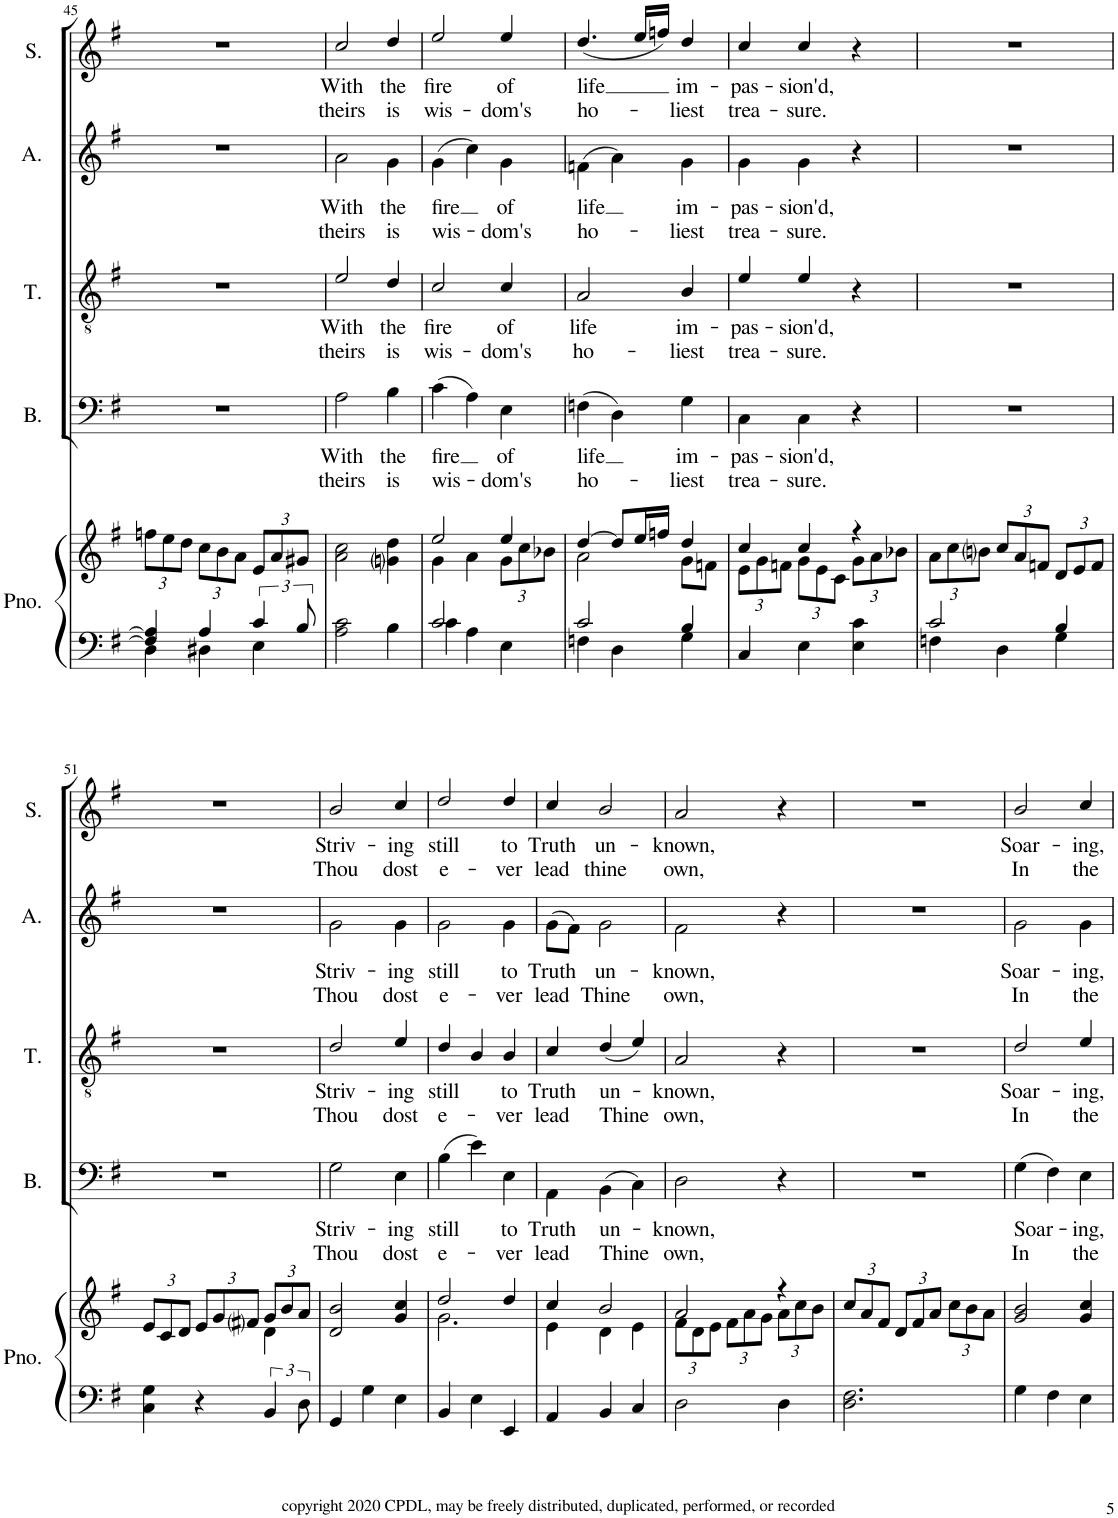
**kern	**kern	**kern	**text	**text	**kern	**text	**text	**kern	**text	**text	**kern	**text	**text
*part5	*part5	*part4	*part4	*part4	*part3	*part3	*part3	*part2	*part2	*part2	*part1	*part1	*part1
*staff6	*staff5	*staff4	*staff4	*staff4	*staff3	*staff3	*staff3	*staff2	*staff2	*staff2	*staff1	*staff1	*staff1
*I"Piano	*	*I"Bass	*	*	*I"Tenor	*	*	*I"Alto	*	*	*I"Soprano	*	*
*I'Pno.	*	*I'B.	*	*	*I'T.	*	*	*I'A.	*	*	*I'S.	*	*
!!LO:PB:g=z
*clefF4	*clefG2	*clefF4	*	*	*clefGv2	*	*	*clefG2	*	*	*clefG2	*	*
*k[f#]	*k[f#]	*k[f#]	*	*	*k[f#]	*	*	*k[f#]	*	*	*k[f#]	*	*
*G:	*G:	*G:	*	*	*G:	*	*	*G:	*	*	*G:	*	*
*M3/4	*M3/4	*M3/4	*	*	*M3/4	*	*	*M3/4	*	*	*M3/4	*	*
=45	=45	=45	=45	=45	=45	=45	=45	=45	=45	=45	=45	=45	=45
*^	*	*	*	*	*	*	*	*	*	*	*	*	*
*	*	*Xbrackettup	*	*	*	*	*	*	*	*	*	*	*	*
4F/] 4A/]	4D\	12ffn\L	2.r	.	.	2.r	.	.	2.r	.	.	2.r	.	.
.	.	12ee\	.	.	.	.	.	.	.	.	.	.	.	.
.	.	12dd\J	.	.	.	.	.	.	.	.	.	.	.	.
4A/	4D#X\	12cc\L	.	.	.	.	.	.	.	.	.	.	.	.
.	.	12b\	.	.	.	.	.	.	.	.	.	.	.	.
.	.	12a\J	.	.	.	.	.	.	.	.	.	.	.	.
6c/	4E\	12e/L	.	.	.	.	.	.	.	.	.	.	.	.
.	.	12a/	.	.	.	.	.	.	.	.	.	.	.	.
12B/	.	12g#X/J	.	.	.	.	.	.	.	.	.	.	.	.
*v	*v	*	*	*	*	*	*	*	*	*	*	*	*	*
=46	=46	=46	=46	=46	=46	=46	=46	=46	=46	=46	=46	=46	=46
!	!	!	!LO:LY:b	!LO:LY:b	!	!LO:LY:b	!LO:LY:b	!	!LO:LY:b	!LO:LY:b	!	!LO:LY:b	!LO:LY:b
2A\ 2c\	2a\ 2cc\	2A\	With	theirs	2e/	With	theirs	2a\	With	theirs	2cc/	With	theirs
!	!	!	!LO:LY:b	!LO:LY:b	!	!LO:LY:b	!LO:LY:b	!	!LO:LY:b	!LO:LY:b	!	!LO:LY:b	!LO:LY:b
4B\	4gni\ 4dd\	4B\	the	is	4d/	the	is	4g\	the	is	4dd/	the	is
=47	=47	=47	=47	=47	=47	=47	=47	=47	=47	=47	=47	=47	=47
*^	*^	*	*	*	*	*	*	*	*	*	*	*	*
!	!	!	!	!	!LO:LY:b	!LO:LY:b	!	!LO:LY:b	!LO:LY:b	!	!LO:LY:b	!LO:LY:b	!	!LO:LY:b	!LO:LY:b
2c/	4c\	2ee/	4g\	(4c\	fire	wis-	2c/	fire	wis-	(4g\	fire	wis-	2ee/	fire	wis-
.	4A\	.	4a\	4A\)	.	.	.	.	.	4cc\)	.	.	.	.	.
!	!	!	!	!	!LO:LY:b	!LO:LY:b	!	!LO:LY:b	!LO:LY:b	!	!LO:LY:b	!LO:LY:b	!	!LO:LY:b	!LO:LY:b
4ryy	4E\	4ee/	12g\L	4E\	of	-dom's	4c/	of	-dom's	4g\	of	-dom's	4ee/	of	-dom's
.	.	.	12cc\	.	.	.	.	.	.	.	.	.	.	.	.
.	.	.	12b-X\J	.	.	.	.	.	.	.	.	.	.	.	.
=48	=48	=48	=48	=48	=48	=48	=48	=48	=48	=48	=48	=48	=48	=48	=48
!	!	!	!	!	!LO:LY:b	!LO:LY:b	!	!LO:LY:b	!LO:LY:b	!	!LO:LY:b	!LO:LY:b	!	!LO:LY:b	!LO:LY:b
2c/	4Fn\	[4dd/	2a\	(4Fn\	life	ho-	2A/	life	ho-	(4fn\	life	ho-	(4.dd/	life	ho-
.	4D\	8dd/L]	.	4D\)	.	.	.	.	.	4a\)	.	.	.	.	.
.	.	16ee/L	.	.	.	.	.	.	.	.	.	.	16ee/LL	.	.
.	.	16ffn/JJ	.	.	.	.	.	.	.	.	.	.	16ffn/JJ)	.	.
!	!	!	!	!	!LO:LY:b	!LO:LY:b	!	!LO:LY:b	!LO:LY:b	!	!LO:LY:b	!LO:LY:b	!	!LO:LY:b	!LO:LY:b
4B/	4G\	4dd/	8g\L	4G\	im-	-liest	4B/	im-	-liest	4g\	im-	-liest	4dd/	im-	-liest
.	.	.	8fn\J	.	.	.	.	.	.	.	.	.	.	.	.
*v	*v	*	*	*	*	*	*	*	*	*	*	*	*	*	*
=49	=49	=49	=49	=49	=49	=49	=49	=49	=49	=49	=49	=49	=49	=49
!	!	!	!	!LO:LY:b	!LO:LY:b	!	!LO:LY:b	!LO:LY:b	!	!LO:LY:b	!LO:LY:b	!	!LO:LY:b	!LO:LY:b
4C/	4cc/	12e\L	4C\	-pas-	trea-	4e/	-pas-	trea-	4g\	-pas-	trea-	4cc/	-pas-	trea-
.	.	12g\	.	.	.	.	.	.	.	.	.	.	.	.
.	.	12fn\J	.	.	.	.	.	.	.	.	.	.	.	.
!	!	!	!	!LO:LY:b	!LO:LY:b	!	!LO:LY:b	!LO:LY:b	!	!LO:LY:b	!LO:LY:b	!	!LO:LY:b	!LO:LY:b
4E\	4cc/	12g\L	4C\	-sion'd,	-sure.	4e/	-sion'd,	-sure.	4g\	-sion'd,	-sure.	4cc/	-sion'd,	-sure.
.	.	12e\	.	.	.	.	.	.	.	.	.	.	.	.
.	.	12c\J	.	.	.	.	.	.	.	.	.	.	.	.
4E\ 4c\	4r	12g\L	4r	.	.	4r	.	.	4r	.	.	4r	.	.
.	.	12a\	.	.	.	.	.	.	.	.	.	.	.	.
.	.	12b-X\J	.	.	.	.	.	.	.	.	.	.	.	.
*	*v	*v	*	*	*	*	*	*	*	*	*	*	*	*
=50	=50	=50	=50	=50	=50	=50	=50	=50	=50	=50	=50	=50	=50
*^	*	*	*	*	*	*	*	*	*	*	*	*	*
2c/	4Fn\	12a\L	2.r	.	.	2.r	.	.	2.r	.	.	2.r	.	.
.	.	12cc\	.	.	.	.	.	.	.	.	.	.	.	.
.	.	12bni\J	.	.	.	.	.	.	.	.	.	.	.	.
.	4D\	12cc/L	.	.	.	.	.	.	.	.	.	.	.	.
.	.	12a/	.	.	.	.	.	.	.	.	.	.	.	.
.	.	12fn/J	.	.	.	.	.	.	.	.	.	.	.	.
4B/	4G\	12d/L	.	.	.	.	.	.	.	.	.	.	.	.
.	.	12e/	.	.	.	.	.	.	.	.	.	.	.	.
.	.	12f/J	.	.	.	.	.	.	.	.	.	.	.	.
*v	*v	*	*	*	*	*	*	*	*	*	*	*	*	*
!!LO:LB:g=z
=51	=51	=51	=51	=51	=51	=51	=51	=51	=51	=51	=51	=51	=51
*	*^	*	*	*	*	*	*	*	*	*	*	*	*
4C\ 4G\	12e/L	2ryy	2.r	.	.	2.r	.	.	2.r	.	.	2.r	.	.
.	12c/	.	.	.	.	.	.	.	.	.	.	.	.	.
.	12d/J	.	.	.	.	.	.	.	.	.	.	.	.	.
4r	12e/L	.	.	.	.	.	.	.	.	.	.	.	.	.
.	12g/	.	.	.	.	.	.	.	.	.	.	.	.	.
.	12f#i/J	.	.	.	.	.	.	.	.	.	.	.	.	.
6BB/	12g/L	4d\	.	.	.	.	.	.	.	.	.	.	.	.
.	12b/	.	.	.	.	.	.	.	.	.	.	.	.	.
12D\	12a/J	.	.	.	.	.	.	.	.	.	.	.	.	.
*	*v	*v	*	*	*	*	*	*	*	*	*	*	*	*
=52	=52	=52	=52	=52	=52	=52	=52	=52	=52	=52	=52	=52	=52
!	!	!	!LO:LY:b	!LO:LY:b	!	!LO:LY:b	!LO:LY:b	!	!LO:LY:b	!LO:LY:b	!	!LO:LY:b	!LO:LY:b
4GG/	2d/ 2b/	2G\	Striv-	Thou	2d/	Striv-	Thou	2g\	Striv-	Thou	2b/	Striv-	Thou
4G\	.	.	.	.	.	.	.	.	.	.	.	.	.
!	!	!	!LO:LY:b	!LO:LY:b	!	!LO:LY:b	!LO:LY:b	!	!LO:LY:b	!LO:LY:b	!	!LO:LY:b	!LO:LY:b
4E\	4g/ 4cc/	4E\	-ing	dost	4e/	-ing	dost	4g\	-ing	dost	4cc/	-ing	dost
=53	=53	=53	=53	=53	=53	=53	=53	=53	=53	=53	=53	=53	=53
*	*^	*	*	*	*	*	*	*	*	*	*	*	*
!	!	!	!	!LO:LY:b	!LO:LY:b	!	!LO:LY:b	!LO:LY:b	!	!LO:LY:b	!LO:LY:b	!	!LO:LY:b	!LO:LY:b
4BB/	2dd/	2.g\	(4B\	still	e-	4d/	still	e-	2g\	still	e-	2dd/	still	e-
4E\	.	.	4e\)	.	.	4B/	.	.	.	.	.	.	.	.
!	!	!	!	!LO:LY:b	!LO:LY:b	!	!LO:LY:b	!LO:LY:b	!	!LO:LY:b	!LO:LY:b	!	!LO:LY:b	!LO:LY:b
4EE/	4dd/	.	4E\	to	-ver	4B/	to	-ver	4g\	to	-ver	4dd/	to	-ver
=54	=54	=54	=54	=54	=54	=54	=54	=54	=54	=54	=54	=54	=54	=54
!	!	!	!	!LO:LY:b	!LO:LY:b	!	!LO:LY:b	!LO:LY:b	!	!LO:LY:b	!LO:LY:b	!	!LO:LY:b	!LO:LY:b
4AA/	4cc/	4e\	4AA\	Truth	lead	4c/	Truth	lead	(8g\L	Truth	lead	4cc/	Truth	lead
.	.	.	.	.	.	.	.	.	8f#\J)	.	.	.	.	.
!	!	!	!	!LO:LY:b	!LO:LY:b	!	!LO:LY:b	!LO:LY:b	!	!LO:LY:b	!LO:LY:b	!	!LO:LY:b	!LO:LY:b
4BB/	2b/	4d\	(4BB\	un-	Thine	(4d/	un-	Thine	2g\	un-	Thine	2b/	un-	thine
4C/	.	4e\	4C\)	.	.	4e/)	.	.	.	.	.	.	.	.
=55	=55	=55	=55	=55	=55	=55	=55	=55	=55	=55	=55	=55	=55	=55
!	!	!	!	!LO:LY:b	!LO:LY:b	!	!LO:LY:b	!LO:LY:b	!	!LO:LY:b	!LO:LY:b	!	!LO:LY:b	!LO:LY:b
2D\	2a/	12f#\L	2D\	-known,	own,	2A/	-known,	own,	2f#\	-known,	own,	2a/	-known,	own,
.	.	12d\	.	.	.	.	.	.	.	.	.	.	.	.
.	.	12e\J	.	.	.	.	.	.	.	.	.	.	.	.
.	.	12f#\L	.	.	.	.	.	.	.	.	.	.	.	.
.	.	12a\	.	.	.	.	.	.	.	.	.	.	.	.
.	.	12g\J	.	.	.	.	.	.	.	.	.	.	.	.
4D\	4r	12a\L	4r	.	.	4r	.	.	4r	.	.	4r	.	.
.	.	12cc\	.	.	.	.	.	.	.	.	.	.	.	.
.	.	12b\J	.	.	.	.	.	.	.	.	.	.	.	.
*	*v	*v	*	*	*	*	*	*	*	*	*	*	*	*
=56	=56	=56	=56	=56	=56	=56	=56	=56	=56	=56	=56	=56	=56
2.D\ 2.F#\	12cc/L	2.r	.	.	2.r	.	.	2.r	.	.	2.r	.	.
.	12a/	.	.	.	.	.	.	.	.	.	.	.	.
.	12f#/J	.	.	.	.	.	.	.	.	.	.	.	.
.	12d/L	.	.	.	.	.	.	.	.	.	.	.	.
.	12f#/	.	.	.	.	.	.	.	.	.	.	.	.
.	12a/J	.	.	.	.	.	.	.	.	.	.	.	.
.	12cc\L	.	.	.	.	.	.	.	.	.	.	.	.
.	12b\	.	.	.	.	.	.	.	.	.	.	.	.
.	12a\J	.	.	.	.	.	.	.	.	.	.	.	.
=57	=57	=57	=57	=57	=57	=57	=57	=57	=57	=57	=57	=57	=57
!	!	!	!LO:LY:b	!LO:LY:b	!	!LO:LY:b	!LO:LY:b	!	!LO:LY:b	!LO:LY:b	!	!LO:LY:b	!LO:LY:b
4G\	2g/ 2b/	(4G\	Soar-	In	2d/	Soar-	In	2g\	Soar-	In	2b/	Soar-	In
4F#\	.	4F#\)	.	.	.	.	.	.	.	.	.	.	.
!	!	!	!LO:LY:b	!LO:LY:b	!	!LO:LY:b	!LO:LY:b	!	!LO:LY:b	!LO:LY:b	!	!LO:LY:b	!LO:LY:b
4E\	4g/ 4cc/	4E\	-ing,	the	4e/	-ing,	the	4g\	-ing,	the	4cc/	-ing,	the
=	=	=	=	=	=	=	=	=	=	=	=	=	=
*-	*-	*-	*-	*-	*-	*-	*-	*-	*-	*-	*-	*-	*-
